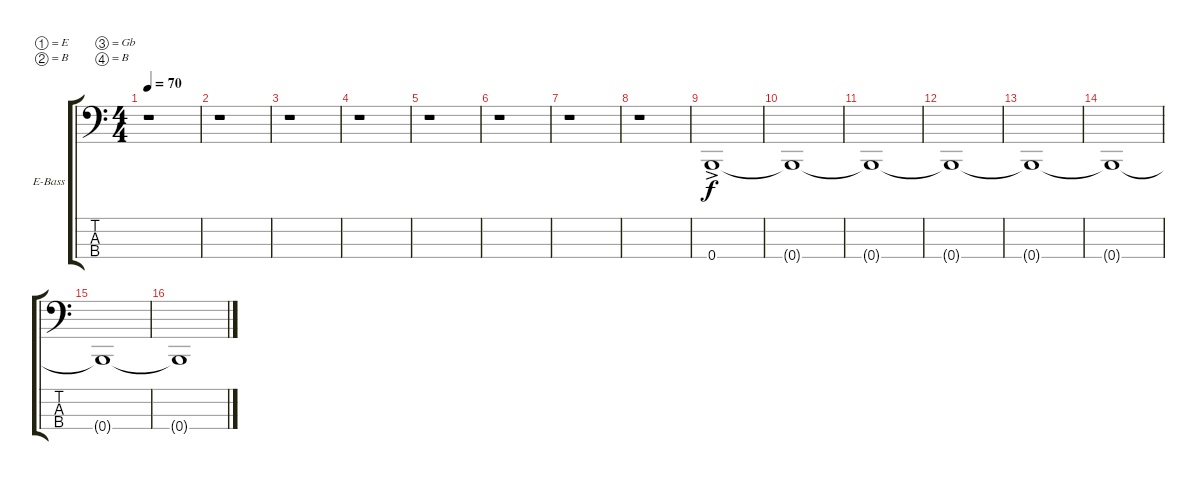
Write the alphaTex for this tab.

\bracketExtendMode groupsimilarinstruments
\firstSystemTrackNameOrientation horizontal
\otherSystemsTrackNameOrientation horizontal
\track ("Adam Duce" "E-Bass") {instrument electricbasspick}
\staff {score tabs}
\tuning (E2 B1 Gb1 B0)
\ts (4 4)
\tempo 70
\clef f4
\ks c
r.1{dy f instrument electricbasspick} |
r.1 |
r.1 |
r.1 |
r.1 |
r.1 |
r.1 |
r.1 |
0.4{ac}.1 |
0.4{t}.1 |
0.4{t}.1 |
0.4{t}.1 |
0.4{t}.1 |
0.4{t}.1 |
0.4{t}.1 |
0.4{t}.1
